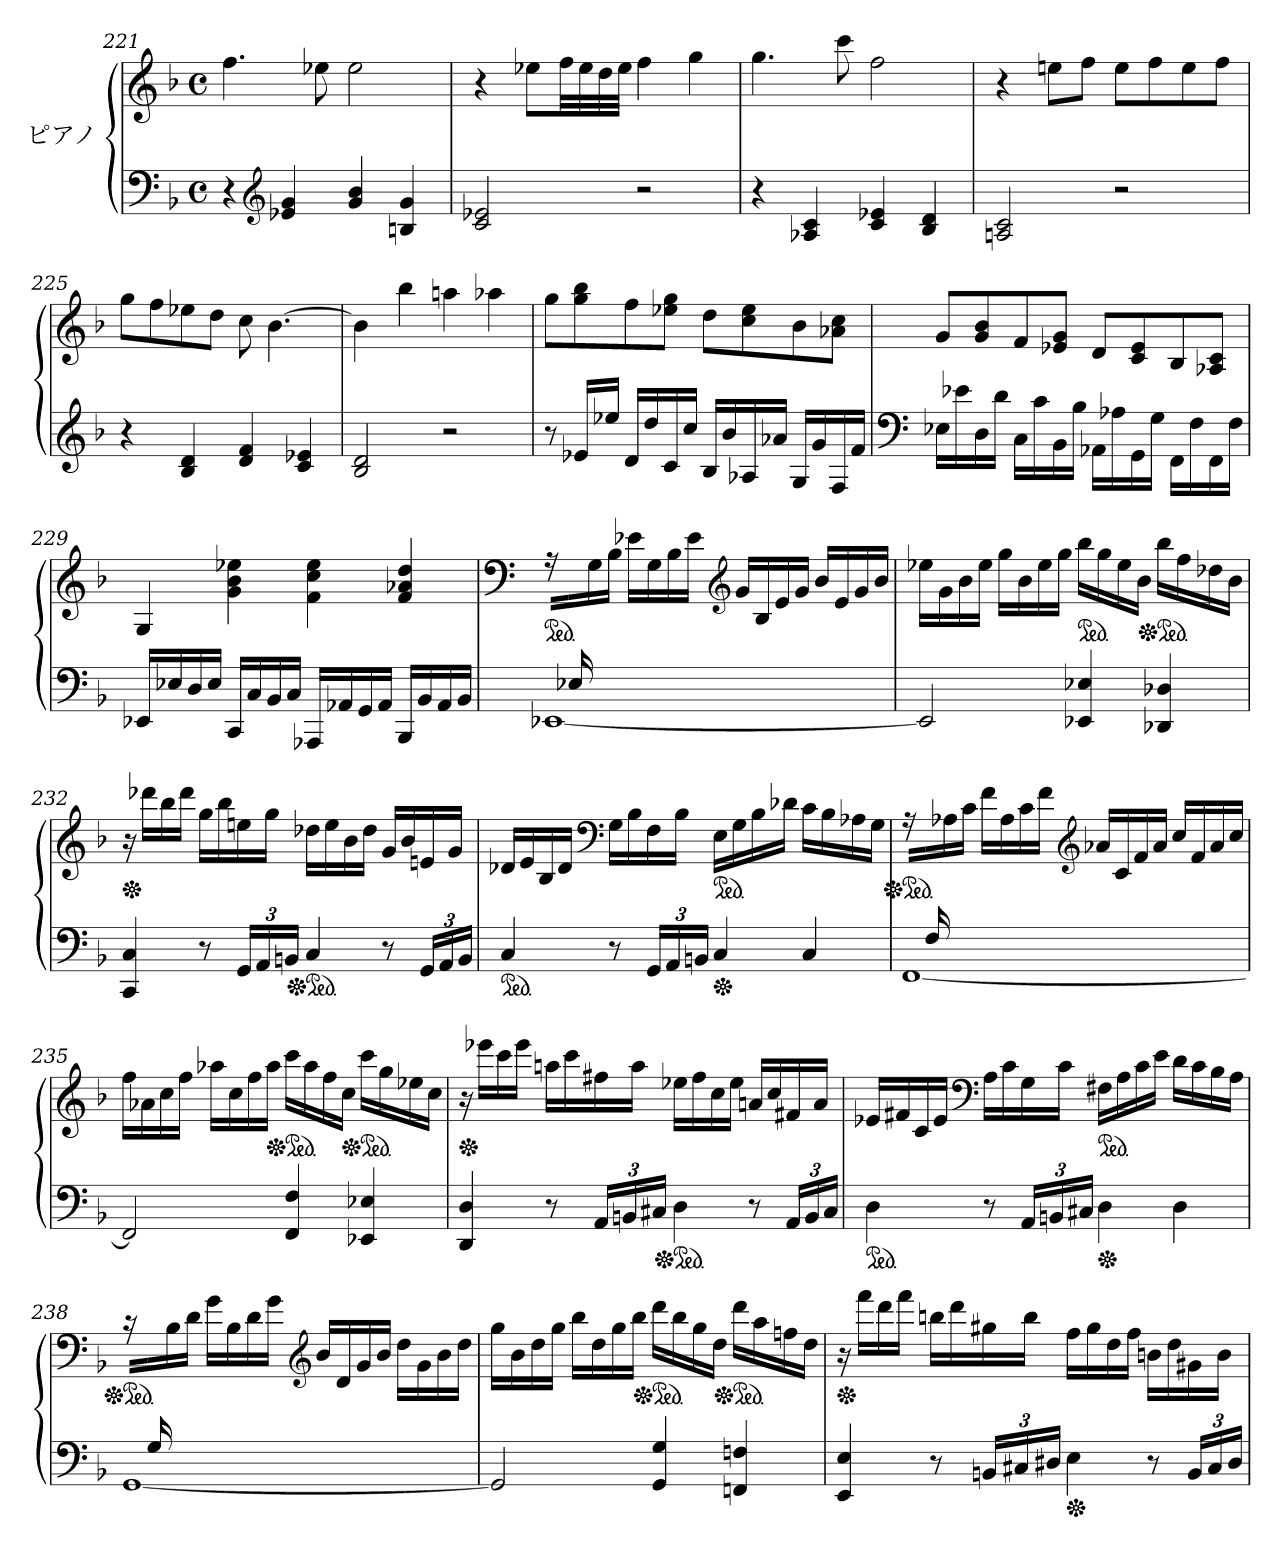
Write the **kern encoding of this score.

**kern	**kern
*part1	*part1
*staff2	*staff1
*I"ピアノ	*
*clefF4	*clefG2
*k[b-]	*k[b-]
*M4/4	*M4/4
*met(c)	*met(c)
=221	=221
4r	4.ff\
*clefG2	*
4e-X/ 4g/	.
.	8ee-X\
4g/ 4b-/	2ee-\
4Bn/ 4g/	.
=222	=222
2c/ 2e-X/	4r
.	8ee-X\L
.	32ff\LL
.	32ee-\
.	32dd\
.	32ee-\JJJ
2r	4ff\
.	4gg\
=223	=223
4r	4.gg\
4A-X/ 4c/	.
.	8ccc\
4c/ 4e-X/	2ff\
4B-/ 4d/	.
=224	=224
2An/ 2c/	4r
.	8een\L
.	8ff\J
2r	8ee\L
.	8ff\
.	8ee\
.	8ff\J
=225	=225
4r	8gg\L
.	8ff\
4B-/ 4d/	8ee-X\
.	8dd\J
4d/ 4f/	8cc\
.	[4.b-\
4c/ 4e-X/	.
=226	=226
2B-/ 2d/	4b-\]
.	4bb-\
2r	4aan\
.	4aa-X\
=227	=227
8r	8gg\L
16e-X/LL	8gg\ 8bb-\
16ee-X/JJ	.
16d/LL	8ff\
16dd/	.
16c/	8ee-X\ 8gg\J
16cc/JJ	.
16B-/LL	8dd\L
16b-/	.
16A-X/	8cc\ 8ee-\
16a-X/JJ	.
16G/LL	8b-\
16g/	.
16F/	8a-X\ 8cc\J
16f/JJ	.
=228	=228
*clefF4	*
16E-X\LL	8g/L
16e-X\	.
16D\	8g/ 8b-/
16d\JJ	.
16C\LL	8f/
16c\	.
16BB-\	8e-X/ 8g/J
16B-\JJ	.
16AA-X\LL	8d/L
16A-X\	.
16GG\	8c/ 8e-/
16G\JJ	.
16FF\LL	8B-/
16F\	.
16FF\	8A-X/ 8c/J
16F\JJ	.
=229	=229
16EE-X/LL	4G/
16E-X/	.
16D/	.
16E-/JJ	.
16CC/LL	4g\ 4b-\ 4ee-X\
16C/	.
16BB-/	.
16C/JJ	.
16AAA-X/LL	4f\ 4cc\ 4ee-\
16AA-X/	.
16GG/	.
16AA-/JJ	.
16BBB-/LL	4f/ 4a-X/ 4dd/
16BB-/	.
16AA-/	.
16BB-/JJ	.
=230	=230
*	*clefF4
*^	*
*	*	*ped
16ryy	[1EE-X	16r
16E-X/LL	.	16ryy
2..ryy	.	16G\
.	.	16B-\JJ
.	.	16e-X\LL
.	.	16G\
.	.	16B-\
.	.	16e-\JJ
*	*	*clefG2
.	.	16g/LL
.	.	16B-/
.	.	16e-/
.	.	16g/JJ
.	.	16b-/LL
.	.	16e-/
.	.	16g/
.	.	16b-/JJ
*v	*v	*
=231	=231
2EE-/]	16ee-X\LL
.	16g\
.	16b-\
.	16ee-\JJ
.	16gg\LL
.	16b-\
.	16ee-\
.	16gg\JJ
*	*ped
4EE-X/ 4E-X/	16bb-\LL
.	16gg\
.	16ee-\
.	16b-\JJ
*	*Xped
*	*ped
4DD-X/ 4D-X/	16bb-\LL
.	16ff\
.	16dd-X\
.	16b-\JJ
=232	=232
*	*Xped
4CC/ 4C/	16r
.	16ddd-X\LL
.	16bb-\
.	16ddd-\JJ
8r	16gg\LL
.	16bb-\
*Xbrackettup	*
24GG/LL	16een\
24AA/	.
.	16gg\JJ
24BBn/JJ	.
*Xped	*
*ped	*
4C/	16dd-X\LL
.	16ee\
.	16b-\
.	16dd-\JJ
8r	16g/LL
.	16b-/
24GG/LL	16en/
24AA/	.
.	16g/JJ
24BB/JJ	.
=233	=233
*ped	*
4C/	16d-X/LL
.	16e/
.	16B-/
.	16d-/JJ
*	*clefF4
8r	16G\LL
.	16B-\
24GG/LL	16F\
24AA/	.
.	16B-\JJ
24BBn/JJ	.
*Xped	*
*	*ped
4C/	16E\LL
.	16G\
.	16B-\
.	16d-X\JJ
4C/	16c\LL
.	16B-\
.	16A-X\
.	16G\JJ
=234	=234
*^	*
*	*	*Xped
*	*	*ped
16ryy	[1FF	16r
16F/LL	.	16ryy
2..ryy	.	16A-X\
.	.	16c\JJ
.	.	16f\LL
.	.	16A-\
.	.	16c\
.	.	16f\JJ
*	*	*clefG2
.	.	16a-X/LL
.	.	16c/
.	.	16f/
.	.	16a-/JJ
.	.	16cc/LL
.	.	16f/
.	.	16a-/
.	.	16cc/JJ
*v	*v	*
=235	=235
2FF/]	16ff\LL
.	16a-X\
.	16cc\
.	16ff\JJ
.	16aa-X\LL
.	16cc\
.	16ff\
.	16aa-\JJ
*	*Xped
*	*ped
4FF/ 4F/	16ccc\LL
.	16aa-\
.	16ff\
.	16cc\JJ
*	*Xped
*	*ped
4EE-X/ 4E-X/	16ccc\LL
.	16gg\
.	16ee-X\
.	16cc\JJ
=236	=236
*	*Xped
4DD/ 4D/	16r
.	16eee-X\LL
.	16ccc\
.	16eee-\JJ
8r	16aan\LL
.	16ccc\
24AA/LL	16ff#X\
24BBn/	.
.	16aa\JJ
24C#X/JJ	.
*Xped	*
*ped	*
4D\	16ee-X\LL
.	16ff#\
.	16cc\
.	16ee-\JJ
8r	16an/LL
.	16cc/
24AA/LL	16f#X/
24BB/	.
.	16a/JJ
24C#/JJ	.
=237	=237
*ped	*
4D\	16e-X/LL
.	16f#X/
.	16c/
.	16e-/JJ
*	*clefF4
8r	16A\LL
.	16c\
24AA/LL	16G\
24BBn/	.
.	16c\JJ
24C#X/JJ	.
*Xped	*
*	*ped
4D\	16F#X\LL
.	16A\
.	16c\
.	16e-\JJ
4D\	16d\LL
.	16c\
.	16B-\
.	16A\JJ
=238	=238
*^	*
*	*	*Xped
*	*	*ped
16ryy	[1GG	16r
16G/LL	.	16ryy
2..ryy	.	16B-\
.	.	16d\JJ
.	.	16g\LL
.	.	16B-\
.	.	16d\
.	.	16g\JJ
*	*	*clefG2
.	.	16b-/LL
.	.	16d/
.	.	16g/
.	.	16b-/JJ
.	.	16dd\LL
.	.	16g\
.	.	16b-\
.	.	16dd\JJ
*v	*v	*
=239	=239
2GG/]	16gg\LL
.	16b-\
.	16dd\
.	16gg\JJ
.	16bb-\LL
.	16dd\
.	16gg\
.	16bb-\JJ
*	*Xped
*	*ped
4GG/ 4G/	16ddd\LL
.	16bb-\
.	16gg\
.	16dd\JJ
*	*Xped
*	*ped
4FFn/ 4Fn/	16ddd\LL
.	16aa\
.	16ffn\
.	16dd\JJ
=240	=240
*	*Xped
4EE/ 4E/	16r
.	16fff\LL
.	16ddd\
.	16fff\JJ
8r	16bbn\LL
.	16ddd\
24BBn/LL	16gg#X\
24C#X/	.
.	16bb\JJ
24D#X/JJ	.
*Xped	*
4E\	16ff\LL
.	16gg#\
.	16dd\
.	16ff\JJ
8r	16bn\LL
.	16dd\
24BB/LL	16g#X\
24C#/	.
.	16b\JJ
24D#/JJ	.
=	=
*-	*-
